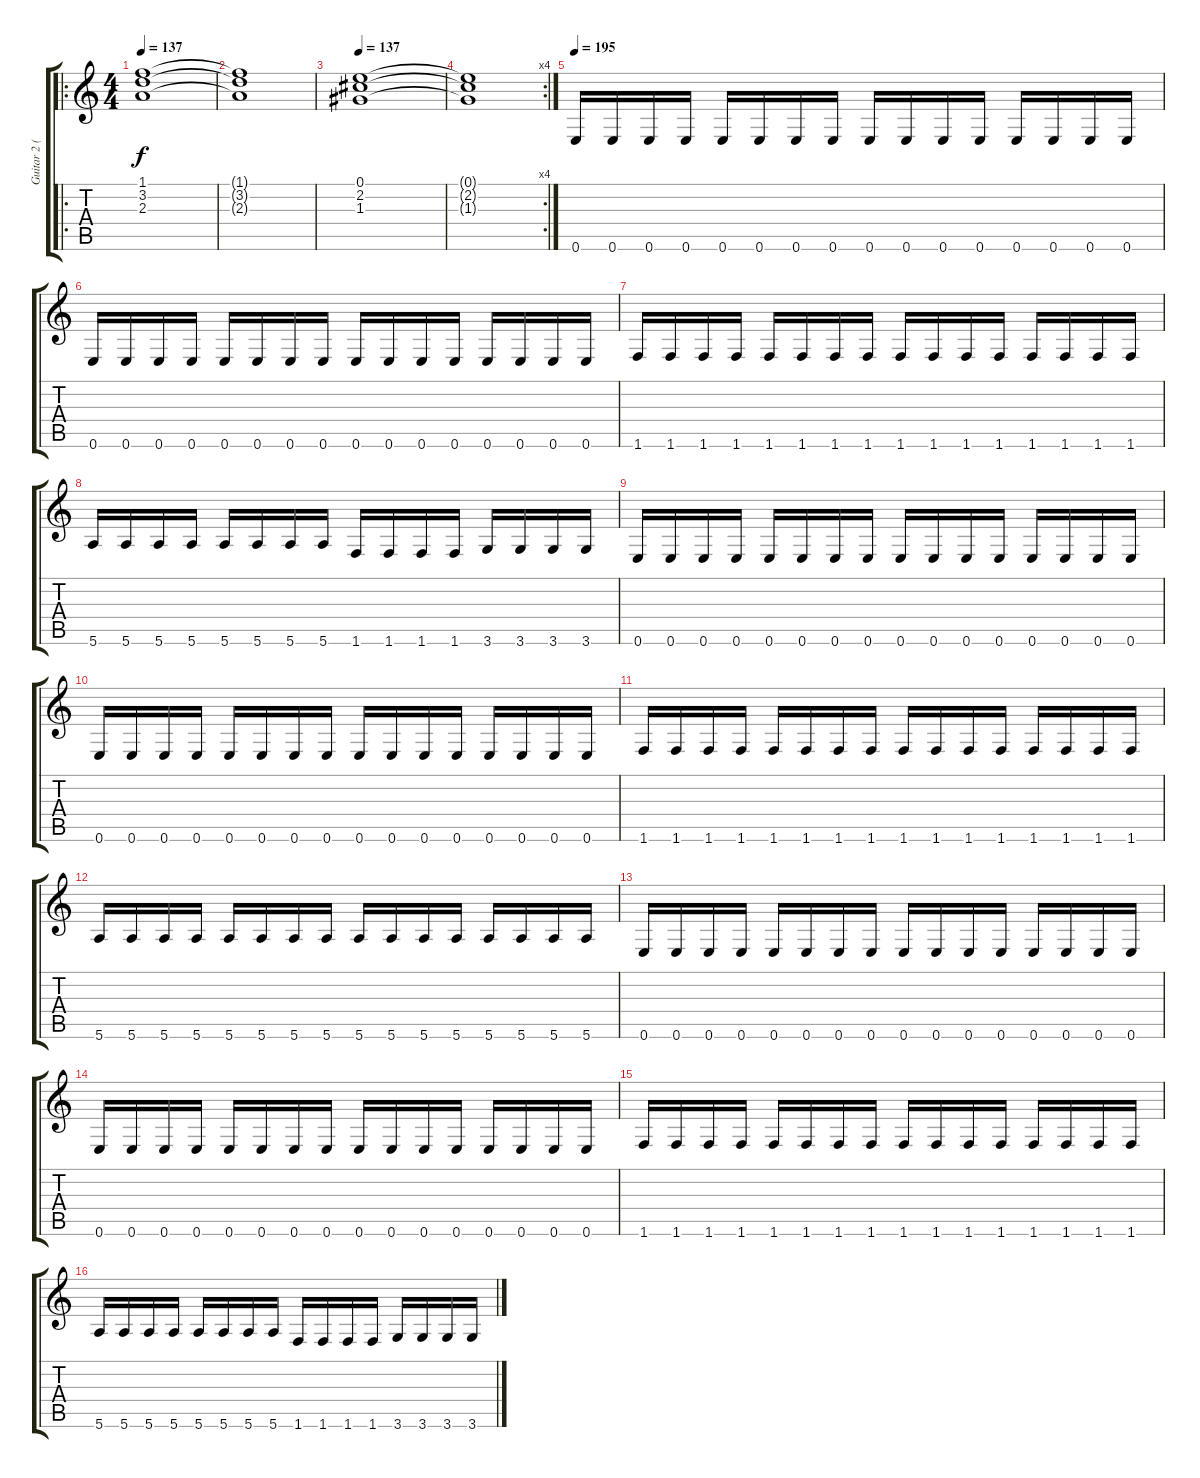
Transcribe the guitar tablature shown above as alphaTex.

\track ("Guitar 2 (Silenoz)" "Guitar 2 (") {instrument distortionguitar}
\staff {score tabs}
\tuning (E4 B3 G3 D3 A2 E2) {hide}
\ro
\ts (4 4)
\tempo 137
\clef g2
\ks c
(1.1 3.2 2.3).1{dy f} |
(1.1{t} 3.2{t} 2.3{t}).1 |
\tempo 137
(0.1 2.2 1.3).1 |
\rc 4
(0.1{t} 2.2{t} 1.3{t}).1 |
\tempo 195
0.6.16 0.6.16 0.6.16 0.6.16 0.6.16 0.6.16 0.6.16 0.6.16 0.6.16 0.6.16 0.6.16 0.6.16 0.6.16 0.6.16 0.6.16 0.6.16 |
0.6.16 0.6.16 0.6.16 0.6.16 0.6.16 0.6.16 0.6.16 0.6.16 0.6.16 0.6.16 0.6.16 0.6.16 0.6.16 0.6.16 0.6.16 0.6.16 |
1.6.16 1.6.16 1.6.16 1.6.16 1.6.16 1.6.16 1.6.16 1.6.16 1.6.16 1.6.16 1.6.16 1.6.16 1.6.16 1.6.16 1.6.16 1.6.16 |
5.6.16 5.6.16 5.6.16 5.6.16 5.6.16 5.6.16 5.6.16 5.6.16 1.6.16 1.6.16 1.6.16 1.6.16 3.6.16 3.6.16 3.6.16 3.6.16 |
0.6.16 0.6.16 0.6.16 0.6.16 0.6.16 0.6.16 0.6.16 0.6.16 0.6.16 0.6.16 0.6.16 0.6.16 0.6.16 0.6.16 0.6.16 0.6.16 |
0.6.16 0.6.16 0.6.16 0.6.16 0.6.16 0.6.16 0.6.16 0.6.16 0.6.16 0.6.16 0.6.16 0.6.16 0.6.16 0.6.16 0.6.16 0.6.16 |
1.6.16 1.6.16 1.6.16 1.6.16 1.6.16 1.6.16 1.6.16 1.6.16 1.6.16 1.6.16 1.6.16 1.6.16 1.6.16 1.6.16 1.6.16 1.6.16 |
5.6.16 5.6.16 5.6.16 5.6.16 5.6.16 5.6.16 5.6.16 5.6.16 5.6.16 5.6.16 5.6.16 5.6.16 5.6.16 5.6.16 5.6.16 5.6.16 |
0.6.16 0.6.16 0.6.16 0.6.16 0.6.16 0.6.16 0.6.16 0.6.16 0.6.16 0.6.16 0.6.16 0.6.16 0.6.16 0.6.16 0.6.16 0.6.16 |
0.6.16 0.6.16 0.6.16 0.6.16 0.6.16 0.6.16 0.6.16 0.6.16 0.6.16 0.6.16 0.6.16 0.6.16 0.6.16 0.6.16 0.6.16 0.6.16 |
1.6.16 1.6.16 1.6.16 1.6.16 1.6.16 1.6.16 1.6.16 1.6.16 1.6.16 1.6.16 1.6.16 1.6.16 1.6.16 1.6.16 1.6.16 1.6.16 |
5.6.16 5.6.16 5.6.16 5.6.16 5.6.16 5.6.16 5.6.16 5.6.16 1.6.16 1.6.16 1.6.16 1.6.16 3.6.16 3.6.16 3.6.16 3.6.16
